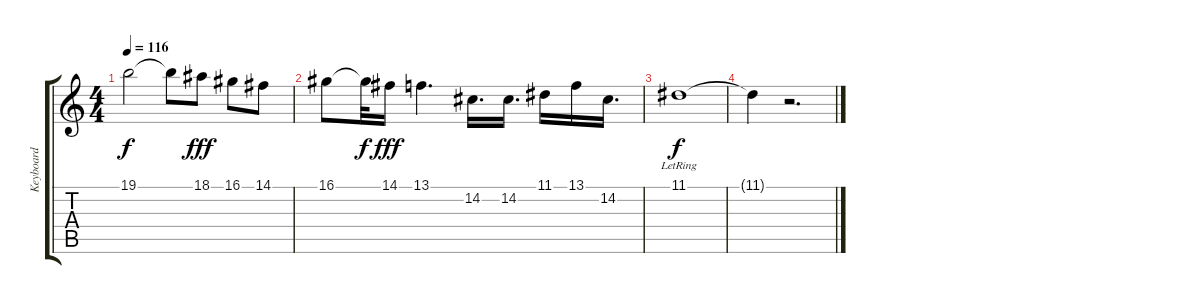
\track ("Keyboard" "Keyboard") {instrument stringensemble1}
\staff {score tabs}
\tuning (E4 B3 G3 D3 A2 E2) {hide}
\ts (4 4)
\tempo 116
\clef g2
\ks c
19.1.2{dy f} 19.1{t}.8 18.1.8{dy fff} 16.1.8 14.1.8 |
16.1.8 16.1{t}.32{dy f} 14.1.16{dy fff} 13.1.4{d} 14.2.16{d} 14.2.16{d} 11.1.16 13.1.16 14.2.16{d} |
11.1{lr}.1{dy f} |
11.1{t}.4 r.2{d}
